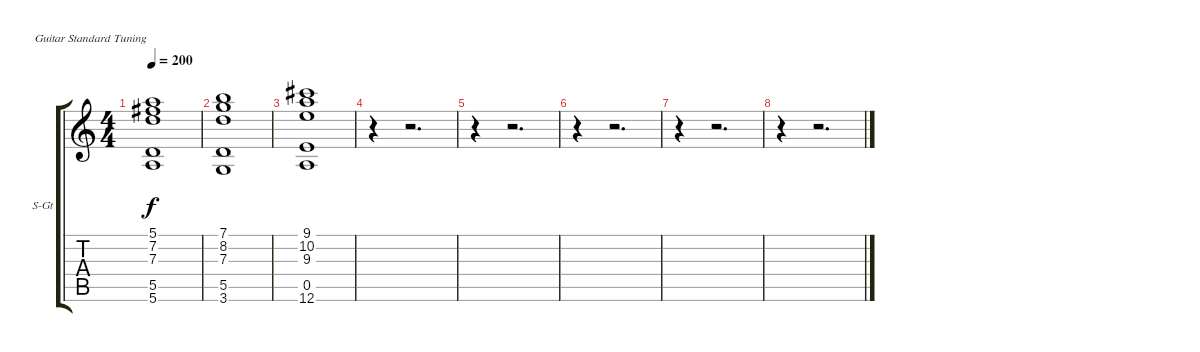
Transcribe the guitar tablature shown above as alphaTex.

\bracketExtendMode groupsimilarinstruments
\firstSystemTrackNameOrientation horizontal
\otherSystemsTrackNameOrientation horizontal
\track ("Orchestre" "S-Gt") {instrument stringensemble1}
\staff {score tabs}
\tuning (E4 B3 G3 D3 A2 E2)
\displaytranspose 12
\ts (4 4)
\tempo 200
\clef g2
\ks c
(5.1 7.2 7.3 5.5 5.6).1{dy f} |
(7.1 8.2 7.3 5.5 3.6).1 |
(9.1 10.2 9.3 0.5 12.6).1 |
r.4 r.2{d} |
r.4 r.2{d} |
r.4 r.2{d} |
r.4 r.2{d} |
r.4 r.2{d}
